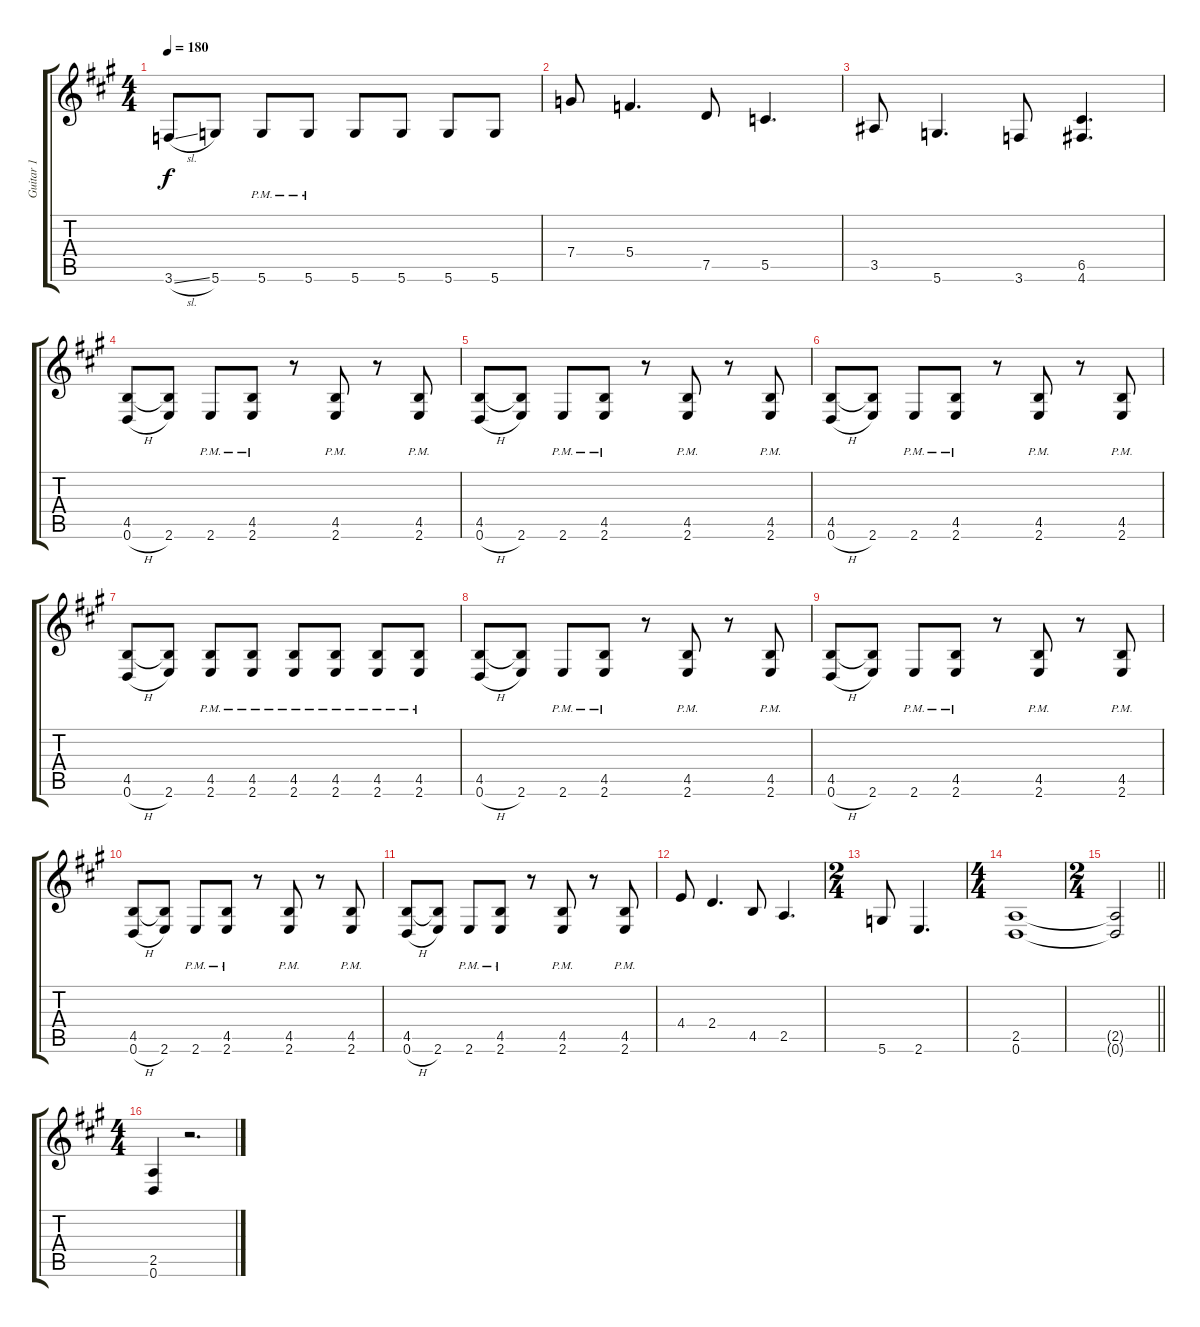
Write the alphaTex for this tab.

\track ("Guitar 1" "Guitar 1") {instrument distortionguitar}
\staff {score tabs}
\tuning (D4 A3 F3 C3 G2 D2) {hide}
\ts (4 4)
\tempo 180
\clef g2
\ks f#minor
3.6{sl}.8{dy f} 5.6.8 5.6{pm}.8 5.6{pm}.8 5.6.8 5.6.8 5.6.8 5.6.8 |
7.4.8 5.4.4{d} 7.5.8 5.5.4{d} |
3.5.8 5.6.4{d} 3.6.8 (6.5 4.6).4{d} |
(4.5 0.6{h}).8 (4.5{t} 2.6).8 2.6{pm}.8 (4.5{pm} 2.6{pm}).8 r.8 (4.5{pm} 2.6{pm}).8 r.8 (4.5{pm} 2.6{pm}).8 |
(4.5 0.6{h}).8 (4.5{t} 2.6).8 2.6{pm}.8 (4.5{pm} 2.6{pm}).8 r.8 (4.5{pm} 2.6{pm}).8 r.8 (4.5{pm} 2.6{pm}).8 |
(4.5 0.6{h}).8 (4.5{t} 2.6).8 2.6{pm}.8 (4.5{pm} 2.6{pm}).8 r.8 (4.5{pm} 2.6{pm}).8 r.8 (4.5{pm} 2.6{pm}).8 |
(4.5 0.6{h}).8 (4.5{t} 2.6).8 (4.5{pm} 2.6{pm}).8 (4.5{pm} 2.6{pm}).8 (4.5{pm} 2.6{pm}).8 (4.5{pm} 2.6{pm}).8 (4.5{pm} 2.6{pm}).8 (4.5{pm} 2.6{pm}).8 |
(4.5 0.6{h}).8 (4.5{t} 2.6).8 2.6{pm}.8 (4.5{pm} 2.6{pm}).8 r.8 (4.5{pm} 2.6{pm}).8 r.8 (4.5{pm} 2.6{pm}).8 |
(4.5 0.6{h}).8 (4.5{t} 2.6).8 2.6{pm}.8 (4.5{pm} 2.6{pm}).8 r.8 (4.5{pm} 2.6{pm}).8 r.8 (4.5{pm} 2.6{pm}).8 |
(4.5 0.6{h}).8 (4.5{t} 2.6).8 2.6{pm}.8 (4.5{pm} 2.6{pm}).8 r.8 (4.5{pm} 2.6{pm}).8 r.8 (4.5{pm} 2.6{pm}).8 |
(4.5 0.6{h}).8 (4.5{t} 2.6).8 2.6{pm}.8 (4.5{pm} 2.6{pm}).8 r.8 (4.5{pm} 2.6{pm}).8 r.8 (4.5{pm} 2.6{pm}).8 |
4.4.8 2.4.4{d} 4.5.8 2.5.4{d} |
\ts (2 4)
5.6.8 2.6.4{d} |
\ts (4 4)
(2.5 0.6).1 |
\ts (2 4)
\barLineRight lightlight
(2.5{t} 0.6{t}).2 |
\ts (4 4)
(2.5 0.6).4 r.2{d}
